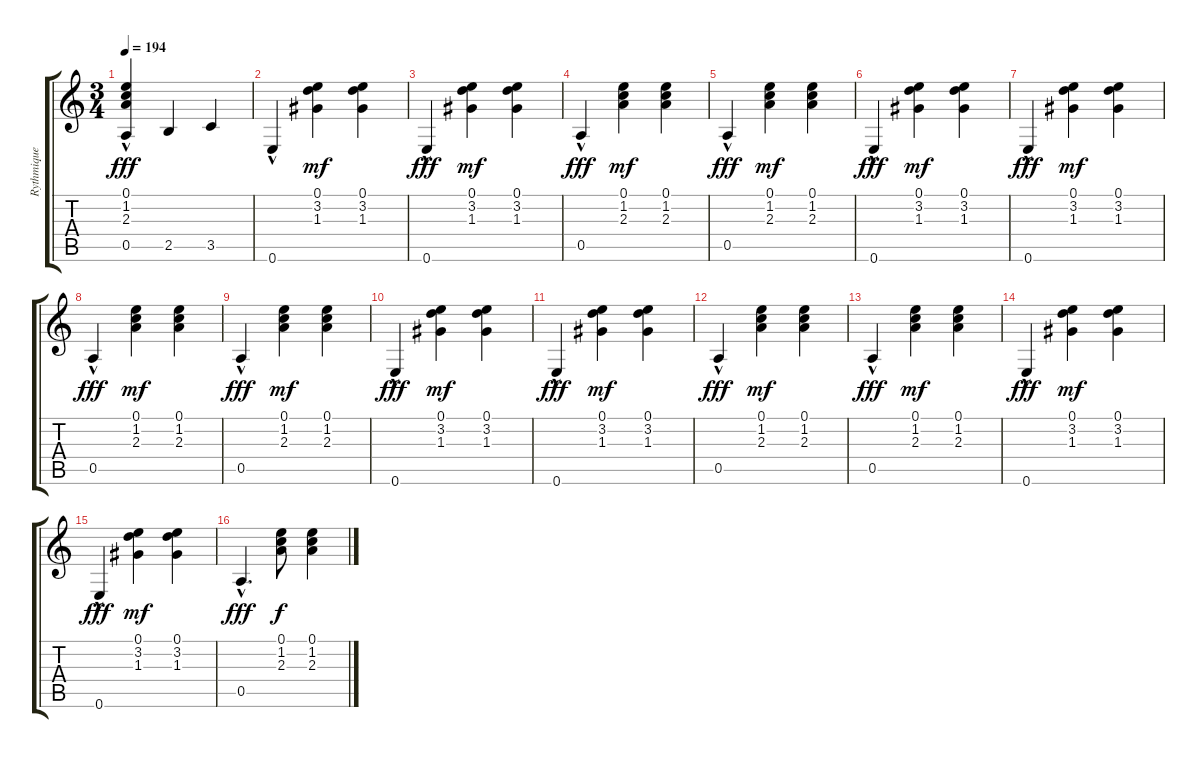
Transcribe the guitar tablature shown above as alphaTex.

\track ("Rythmique" "Rythmique") {instrument acousticguitarsteel}
\staff {score tabs}
\tuning (E4 B3 G3 D3 A2 E2) {hide}
\ts (3 4)
\tempo 194
\clef g2
\ks aminor
(0.1{hac} 1.2{hac} 2.3{hac} 0.5).4{dy fff} 2.5.4 3.5.4 |
0.6{hac}.4 (0.1 3.2 1.3).4{dy mf} (0.1 3.2 1.3).4 |
0.6{hac}.4{dy fff} (0.1 3.2 1.3).4{dy mf} (0.1 3.2 1.3).4 |
0.5{hac}.4{dy fff} (0.1 1.2 2.3).4{dy mf} (0.1 1.2 2.3).4 |
0.5{hac}.4{dy fff} (0.1 1.2 2.3).4{dy mf} (0.1 1.2 2.3).4 |
0.6{hac}.4{dy fff} (0.1 3.2 1.3).4{dy mf} (0.1 3.2 1.3).4 |
0.6{hac}.4{dy fff} (0.1 3.2 1.3).4{dy mf} (0.1 3.2 1.3).4 |
0.5{hac}.4{dy fff} (0.1 1.2 2.3).4{dy mf} (0.1 1.2 2.3).4 |
0.5{hac}.4{dy fff} (0.1 1.2 2.3).4{dy mf} (0.1 1.2 2.3).4 |
0.6{hac}.4{dy fff} (0.1 3.2 1.3).4{dy mf} (0.1 3.2 1.3).4 |
0.6{hac}.4{dy fff} (0.1 3.2 1.3).4{dy mf} (0.1 3.2 1.3).4 |
0.5{hac}.4{dy fff} (0.1 1.2 2.3).4{dy mf} (0.1 1.2 2.3).4 |
0.5{hac}.4{dy fff} (0.1 1.2 2.3).4{dy mf} (0.1 1.2 2.3).4 |
0.6{hac}.4{dy fff} (0.1 3.2 1.3).4{dy mf} (0.1 3.2 1.3).4 |
0.6{hac}.4{dy fff} (0.1 3.2 1.3).4{dy mf} (0.1 3.2 1.3).4 |
0.5{hac}.4{d dy fff} (0.1 1.2 2.3).8{dy f} (0.1 1.2 2.3).4
